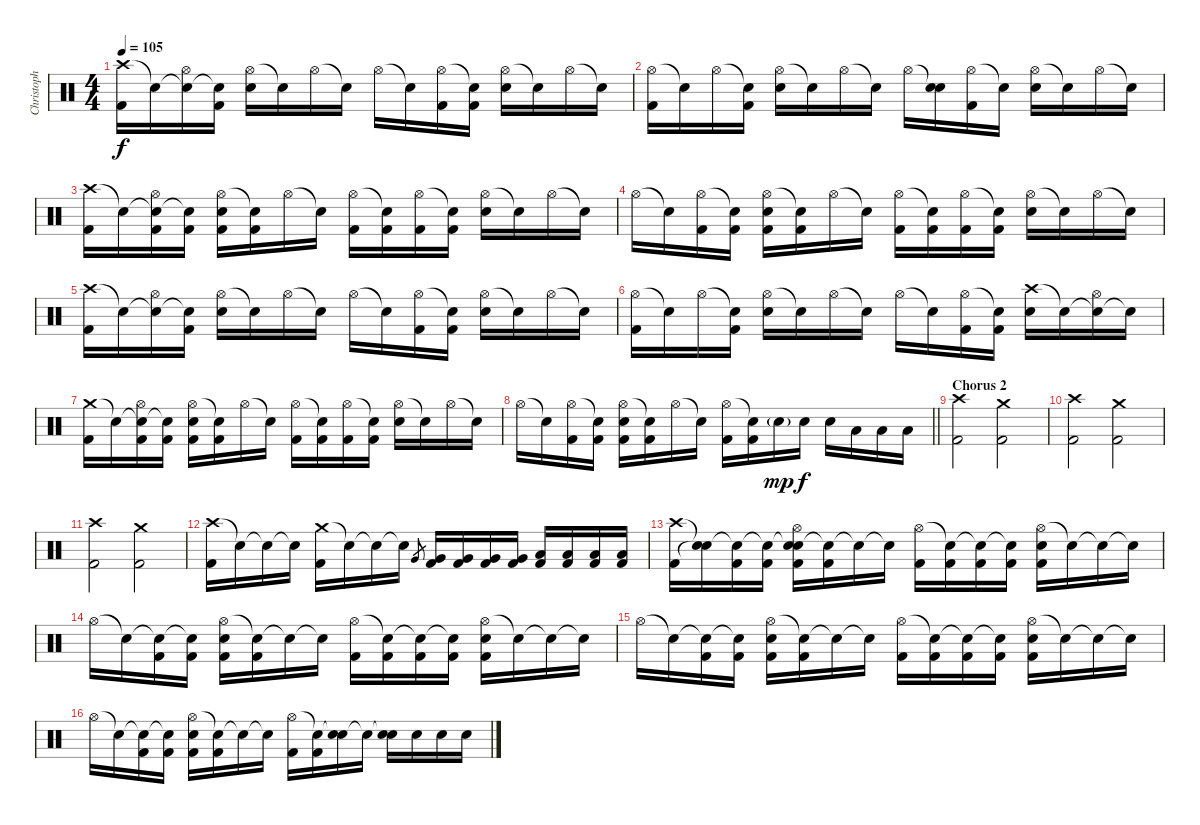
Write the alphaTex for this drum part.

\track ("Christoph" "Christoph") {instrument percussion}
\staff {score}
\articulation defaults
\ts (4 4)
\tempo 105
\clef neutral
\ks c
("Crash high (hit)" "Kick (hit) 2").16{dy f} "Snare (hit)"{t}.16 ("Snare (hit)"{t} "Hi-Hat (open)").16 ("Snare (hit)"{t} "Kick (hit) 2").16 ("Hi-Hat (open)" "Snare (hit) 2").16 "Snare (hit)"{t}.16 "Hi-Hat (open)".16 "Snare (hit)"{t}.16 "Hi-Hat (open)".16 "Snare (hit)"{t}.16 ("Hi-Hat (open)" "Kick (hit) 2").16 ("Snare (hit)"{t} "Kick (hit) 2").16 ("Hi-Hat (open)" "Snare (hit) 2").16 "Snare (hit)"{t}.16 "Hi-Hat (open)".16 "Snare (hit)"{t}.16 |
("Hi-Hat (open)" "Kick (hit) 2").16 "Snare (hit)"{t}.16 "Hi-Hat (open)".16 ("Snare (hit)"{t} "Kick (hit) 2").16 ("Hi-Hat (open)" "Snare (hit) 2").16 "Snare (hit)"{t}.16 "Hi-Hat (open)".16 "Snare (hit)"{t}.16 "Hi-Hat (open)".16 ("Snare (hit)"{t} "Snare (hit) 2").16 ("Hi-Hat (open)" "Kick (hit) 2").16 "Snare (hit)"{t}.16 ("Hi-Hat (open)" "Snare (hit) 2").16 "Snare (hit)"{t}.16 "Hi-Hat (open)".16 "Snare (hit)"{t}.16 |
("Crash high (hit)" "Kick (hit) 2").16 "Snare (hit)"{t}.16 ("Snare (hit)"{t} "Hi-Hat (open)" "Kick (hit) 2").16 ("Snare (hit)"{t} "Kick (hit) 2").16 ("Hi-Hat (open)" "Snare (hit) 2" "Kick (hit) 2").16 ("Snare (hit)"{t} "Kick (hit) 2").16 "Hi-Hat (open)".16 "Snare (hit)"{t}.16 ("Hi-Hat (open)" "Kick (hit) 2").16 ("Snare (hit)"{t} "Kick (hit) 2").16 ("Hi-Hat (open)" "Kick (hit) 2").16 ("Snare (hit)"{t} "Kick (hit) 2").16 ("Hi-Hat (open)" "Snare (hit) 2").16 "Snare (hit)"{t}.16 "Hi-Hat (open)".16 "Snare (hit)"{t}.16 |
"Hi-Hat (open)".16 "Snare (hit)"{t}.16 ("Hi-Hat (open)" "Kick (hit) 2").16 ("Snare (hit)"{t} "Kick (hit) 2").16 ("Hi-Hat (open)" "Snare (hit) 2" "Kick (hit) 2").16 ("Snare (hit)"{t} "Kick (hit) 2").16 "Hi-Hat (open)".16 "Snare (hit)"{t}.16 ("Hi-Hat (open)" "Kick (hit) 2").16 ("Snare (hit)"{t} "Kick (hit) 2").16 ("Hi-Hat (open)" "Kick (hit) 2").16 ("Snare (hit)"{t} "Kick (hit) 2").16 ("Hi-Hat (open)" "Snare (hit) 2").16 "Snare (hit)"{t}.16 "Hi-Hat (open)".16 "Snare (hit)"{t}.16 |
("Crash high (hit)" "Kick (hit) 2").16 "Snare (hit)"{t}.16 ("Snare (hit)"{t} "Hi-Hat (open)").16 ("Snare (hit)"{t} "Kick (hit) 2").16 ("Hi-Hat (open)" "Snare (hit) 2").16 "Snare (hit)"{t}.16 "Hi-Hat (open)".16 "Snare (hit)"{t}.16 "Hi-Hat (open)".16 "Snare (hit)"{t}.16 ("Hi-Hat (open)" "Kick (hit) 2").16 ("Snare (hit)"{t} "Kick (hit) 2").16 ("Hi-Hat (open)" "Snare (hit) 2").16 "Snare (hit)"{t}.16 "Hi-Hat (open)".16 "Snare (hit)"{t}.16 |
("Hi-Hat (open)" "Kick (hit) 2").16 "Snare (hit)"{t}.16 "Hi-Hat (open)".16 ("Snare (hit)"{t} "Kick (hit) 2").16 ("Hi-Hat (open)" "Snare (hit) 2").16 "Snare (hit)"{t}.16 "Hi-Hat (open)".16 "Snare (hit)"{t}.16 "Hi-Hat (open)".16 "Snare (hit)"{t}.16 ("Hi-Hat (open)" "Kick (hit) 2").16 ("Snare (hit)"{t} "Kick (hit) 2").16 ("Crash high (hit)" "Snare (hit) 2").16 "Snare (hit)"{t}.16 ("Snare (hit)"{t} "Hi-Hat (open)").16 "Snare (hit)"{t}.16 |
("Crash medium (hit)" "Kick (hit) 2").16 "Snare (hit)"{t}.16 ("Snare (hit)"{t} "Hi-Hat (open)" "Kick (hit) 2").16 ("Snare (hit)"{t} "Kick (hit) 2").16 ("Hi-Hat (open)" "Snare (hit) 2" "Kick (hit) 2").16 ("Snare (hit)"{t} "Kick (hit) 2").16 "Hi-Hat (open)".16 "Snare (hit)"{t}.16 ("Hi-Hat (open)" "Kick (hit) 2").16 ("Snare (hit)"{t} "Kick (hit) 2").16 ("Hi-Hat (open)" "Kick (hit) 2").16 ("Snare (hit)"{t} "Kick (hit) 2").16 ("Hi-Hat (open)" "Snare (hit) 2").16 "Snare (hit)"{t}.16 "Hi-Hat (open)".16 "Snare (hit)"{t}.16 |
\barLineRight lightlight "Hi-Hat (open)".16 "Snare (hit)"{t}.16
("Hi-Hat (open)" "Kick (hit) 2").16 ("Snare (hit)"{t} "Kick (hit) 2").16 ("Hi-Hat (open)" "Snare (hit) 2" "Kick (hit) 2").16 ("Snare (hit)"{t} "Kick (hit) 2").16 "Hi-Hat (open)".16 "Snare (hit)"{t}.16 ("Hi-Hat (open)" "Kick (hit) 2").16 ("Snare (hit)"{t} "Kick (hit) 2").16 "Snare (hit) 2"{g}.16{dy mp} "Snare (hit) 2".16{dy f} "Snare (hit) 2".16 "Low Tom (hit)".16 "Low Tom (hit)".16 "Low Floor Tom (hit)".16 |
\section ("" "Chorus 2")
("Crash high (hit)" "Kick (hit) 2").2 ("Crash medium (hit)" "Kick (hit) 2").2 |
("Crash high (hit)" "Kick (hit) 2").2 ("Crash medium (hit)" "Kick (hit) 2").2 |
("Crash high (hit)" "Kick (hit) 2").2 ("Crash medium (hit)" "Kick (hit) 2").2 |
("Crash high (hit)" "Kick (hit) 2").16 "Snare (hit)"{t}.16 "Snare (hit)"{t}.16 "Snare (hit)"{t}.16 ("Crash medium (hit)" "Kick (hit) 2").16 "Snare (hit)"{t}.16 "Snare (hit)"{t}.16 "Snare (hit)"{t}.16 "Very Low Tom (hit)".8{gr} ("Very Low Tom (hit)" "Kick (hit) 2").16 ("Very Low Tom (hit)" "Kick (hit) 2").16 ("Very Low Tom (hit)" "Kick (hit) 2").16 ("Very Low Tom (hit)" "Kick (hit) 2").16 ("Low Floor Tom (hit)" "Kick (hit) 2").16 ("Low Floor Tom (hit)" "Kick (hit) 2").16 ("Low Floor Tom (hit)" "Kick (hit) 2").16 ("Low Floor Tom (hit)" "Kick (hit) 2").16 |
("Crash high (hit)" "Kick (hit) 2").16 ("Snare (hit)"{t} "Snare (hit)"{t}).16 ("Snare (hit)"{t} "Kick (hit) 2").16 ("Snare (hit)"{t} "Kick (hit) 2").16 ("Snare (hit)"{t} "Hi-Hat (open)" "Snare (hit) 2" "Kick (hit) 2").16 ("Snare (hit)"{t} "Kick (hit) 2").16 "Snare (hit)"{t}.16 "Snare (hit)"{t}.16 ("Hi-Hat (open)" "Kick (hit) 2").16 ("Snare (hit)"{t} "Kick (hit) 2").16 ("Snare (hit)"{t} "Kick (hit) 2").16 ("Snare (hit)"{t} "Kick (hit) 2").16 ("Hi-Hat (open)" "Snare (hit) 2" "Kick (hit) 2").16 "Snare (hit)"{t}.16 "Snare (hit)"{t}.16 "Snare (hit)"{t}.16 |
"Hi-Hat (open)".16 "Snare (hit)"{t}.16 ("Snare (hit)"{t} "Kick (hit) 2").16 ("Snare (hit)"{t} "Kick (hit) 2").16 ("Hi-Hat (open)" "Snare (hit) 2" "Kick (hit) 2").16 ("Snare (hit)"{t} "Kick (hit) 2").16 "Snare (hit)"{t}.16 "Snare (hit)"{t}.16 ("Hi-Hat (open)" "Kick (hit) 2").16 ("Snare (hit)"{t} "Kick (hit) 2").16 ("Snare (hit)"{t} "Kick (hit) 2").16 ("Snare (hit)"{t} "Kick (hit) 2").16 ("Hi-Hat (open)" "Snare (hit) 2" "Kick (hit) 2").16 "Snare (hit)"{t}.16 "Snare (hit)"{t}.16 "Snare (hit)"{t}.16 |
"Hi-Hat (open)".16 "Snare (hit)"{t}.16 ("Snare (hit)"{t} "Kick (hit) 2").16 ("Snare (hit)"{t} "Kick (hit) 2").16 ("Hi-Hat (open)" "Snare (hit) 2" "Kick (hit) 2").16 ("Snare (hit)"{t} "Kick (hit) 2").16 "Snare (hit)"{t}.16 "Snare (hit)"{t}.16 ("Hi-Hat (open)" "Kick (hit) 2").16 ("Snare (hit)"{t} "Kick (hit) 2").16 ("Snare (hit)"{t} "Kick (hit) 2").16 ("Snare (hit)"{t} "Kick (hit) 2").16 ("Hi-Hat (open)" "Snare (hit) 2" "Kick (hit) 2").16 "Snare (hit)"{t}.16 "Snare (hit)"{t}.16 "Snare (hit)"{t}.16 |
"Hi-Hat (open)".16 "Snare (hit)"{t}.16 ("Snare (hit)"{t} "Kick (hit) 2").16 ("Snare (hit)"{t} "Kick (hit) 2").16 ("Hi-Hat (open)" "Snare (hit) 2" "Kick (hit) 2").16 ("Snare (hit)"{t} "Kick (hit) 2").16 "Snare (hit)"{t}.16 "Snare (hit)"{t}.16 ("Hi-Hat (open)" "Kick (hit) 2").16 ("Snare (hit)"{t} "Kick (hit) 2").16 ("Snare (hit)"{t} "Snare (hit) 2").16 "Snare (hit)"{t}.16 ("Snare (hit)"{t} "Snare (hit) 2").16 "Snare (hit) 2".16 "Snare (hit) 2".16 "Snare (hit) 2".16
